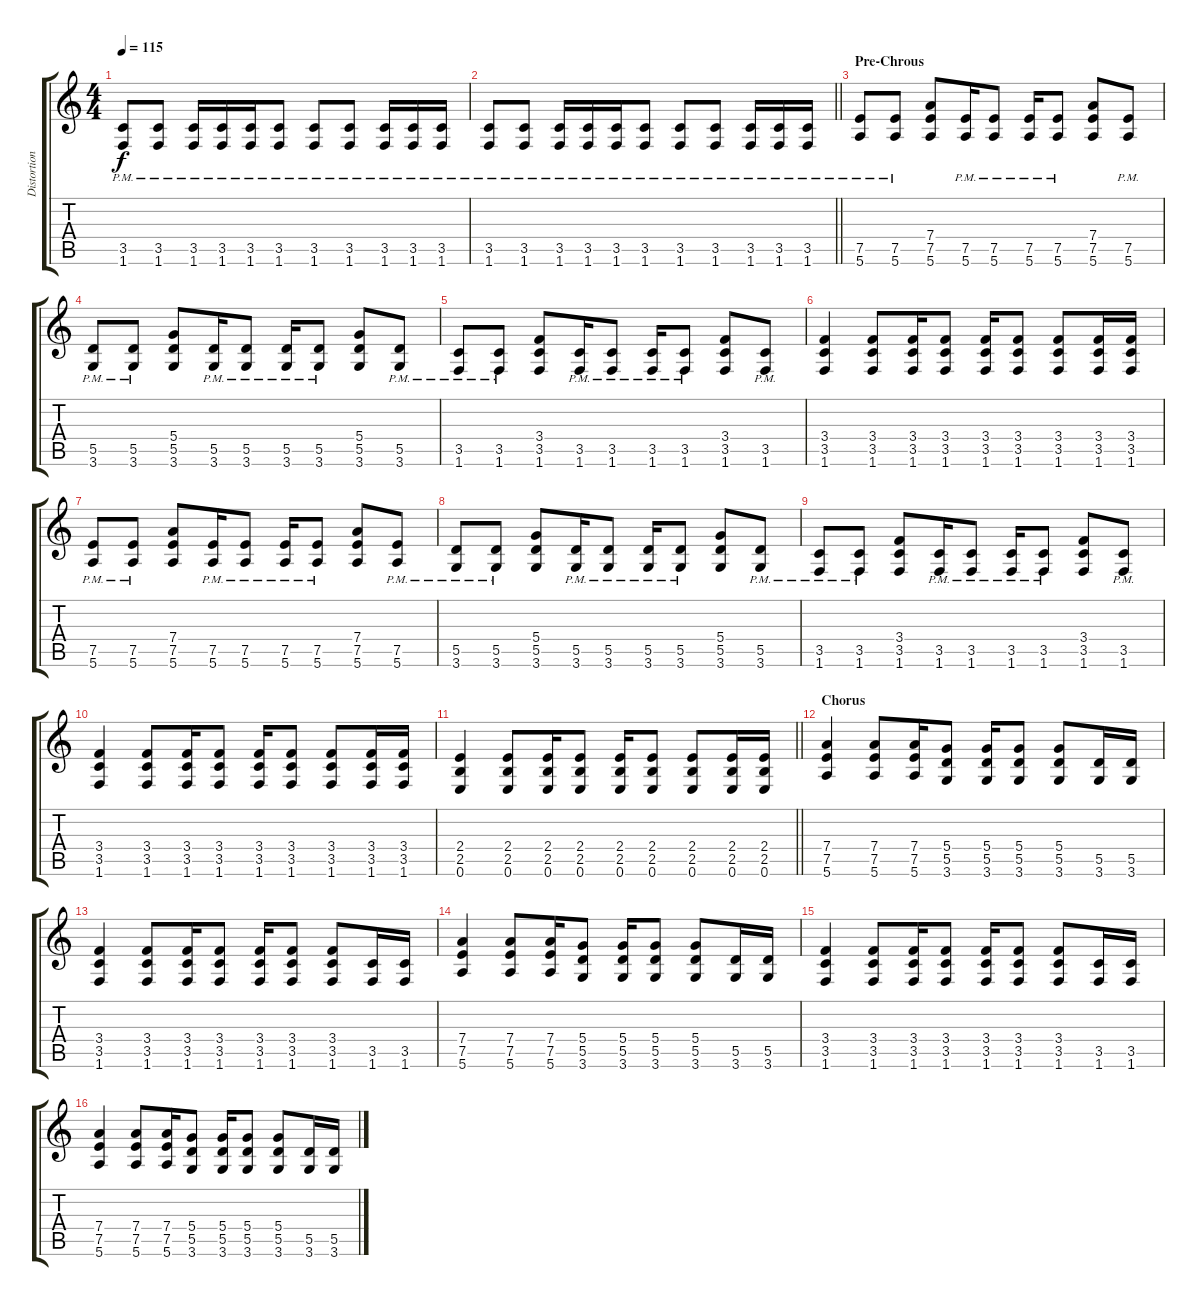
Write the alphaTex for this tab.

\track ("Distortion Grunge" "Distortion") {instrument distortionguitar}
\staff {score tabs}
\tuning (E4 B3 G3 D3 A2 E2) {hide}
\ts (4 4)
\tempo 115
\clef g2
\ks c
(3.5{pm} 1.6{pm}).8{dy f} (3.5{pm} 1.6{pm}).8 (3.5{pm} 1.6{pm}).16 (3.5{pm} 1.6{pm}).16 (3.5{pm} 1.6{pm}).16 (3.5{pm} 1.6{pm}).8 (3.5{pm} 1.6{pm}).8 (3.5{pm} 1.6{pm}).8 (3.5{pm} 1.6{pm}).16 (3.5{pm} 1.6{pm}).16 (3.5{pm} 1.6{pm}).16 |
\barLineRight lightlight
(3.5{pm} 1.6{pm}).8 (3.5{pm} 1.6{pm}).8 (3.5{pm} 1.6{pm}).16 (3.5{pm} 1.6{pm}).16 (3.5{pm} 1.6{pm}).16 (3.5{pm} 1.6{pm}).8 (3.5{pm} 1.6{pm}).8 (3.5{pm} 1.6{pm}).8 (3.5{pm} 1.6{pm}).16 (3.5{pm} 1.6{pm}).16 (3.5{pm} 1.6{pm}).16 |
\section ("" "Pre-Chrous ")
(7.5{pm} 5.6{pm}).8 (7.5{pm} 5.6{pm}).8 (7.4 7.5 5.6).8 (7.5{pm} 5.6{pm}).16 (7.5{pm} 5.6{pm}).8 (7.5{pm} 5.6{pm}).16 (7.5{pm} 5.6{pm}).8 (7.4 7.5 5.6).8 (7.5{pm} 5.6{pm}).8 |
(5.5{pm} 3.6{pm}).8 (5.5{pm} 3.6{pm}).8 (5.4 5.5 3.6).8 (5.5{pm} 3.6{pm}).16 (5.5{pm} 3.6{pm}).8 (5.5{pm} 3.6{pm}).16 (5.5{pm} 3.6{pm}).8 (5.4 5.5 3.6).8 (5.5{pm} 3.6{pm}).8 |
(3.5{pm} 1.6{pm}).8 (3.5{pm} 1.6{pm}).8 (3.4 3.5 1.6).8 (3.5{pm} 1.6{pm}).16 (3.5{pm} 1.6{pm}).8 (3.5{pm} 1.6{pm}).16 (3.5{pm} 1.6{pm}).8 (3.4 3.5 1.6).8 (3.5{pm} 1.6{pm}).8 |
(3.4 3.5 1.6).4 (3.4 3.5 1.6).8 (3.4 3.5 1.6).16 (3.4 3.5 1.6).8 (3.4 3.5 1.6).16 (3.4 3.5 1.6).8 (3.4 3.5 1.6).8 (3.4 3.5 1.6).16 (3.4 3.5 1.6).16 |
(7.5{pm} 5.6{pm}).8 (7.5{pm} 5.6{pm}).8 (7.4 7.5 5.6).8 (7.5{pm} 5.6{pm}).16 (7.5{pm} 5.6{pm}).8 (7.5{pm} 5.6{pm}).16 (7.5{pm} 5.6{pm}).8 (7.4 7.5 5.6).8 (7.5{pm} 5.6{pm}).8 |
(5.5{pm} 3.6{pm}).8 (5.5{pm} 3.6{pm}).8 (5.4 5.5 3.6).8 (5.5{pm} 3.6{pm}).16 (5.5{pm} 3.6{pm}).8 (5.5{pm} 3.6{pm}).16 (5.5{pm} 3.6{pm}).8 (5.4 5.5 3.6).8 (5.5{pm} 3.6{pm}).8 |
(3.5{pm} 1.6{pm}).8 (3.5{pm} 1.6{pm}).8 (3.4 3.5 1.6).8 (3.5{pm} 1.6{pm}).16 (3.5{pm} 1.6{pm}).8 (3.5{pm} 1.6{pm}).16 (3.5{pm} 1.6{pm}).8 (3.4 3.5 1.6).8 (3.5{pm} 1.6{pm}).8 |
(3.4 3.5 1.6).4 (3.4 3.5 1.6).8 (3.4 3.5 1.6).16 (3.4 3.5 1.6).8 (3.4 3.5 1.6).16 (3.4 3.5 1.6).8 (3.4 3.5 1.6).8 (3.4 3.5 1.6).16 (3.4 3.5 1.6).16 |
\barLineRight lightlight
(2.4 2.5 0.6).4 (2.4 2.5 0.6).8 (2.4 2.5 0.6).16 (2.4 2.5 0.6).8 (2.4 2.5 0.6).16 (2.4 2.5 0.6).8 (2.4 2.5 0.6).8 (2.4 2.5 0.6).16 (2.4 2.5 0.6).16 |
\section ("" "Chorus ")
(7.4 7.5 5.6).4 (7.4 7.5 5.6).8 (7.4 7.5 5.6).16 (5.4 5.5 3.6).8 (5.4 5.5 3.6).16 (5.4 5.5 3.6).8 (5.4 5.5 3.6).8 (5.5 3.6).16 (5.5 3.6).16 |
(3.4 3.5 1.6).4 (3.4 3.5 1.6).8 (3.4 3.5 1.6).16 (3.4 3.5 1.6).8 (3.4 3.5 1.6).16 (3.4 3.5 1.6).8 (3.4 3.5 1.6).8 (3.5 1.6).16 (3.5 1.6).16 |
(7.4 7.5 5.6).4 (7.4 7.5 5.6).8 (7.4 7.5 5.6).16 (5.4 5.5 3.6).8 (5.4 5.5 3.6).16 (5.4 5.5 3.6).8 (5.4 5.5 3.6).8 (5.5 3.6).16 (5.5 3.6).16 |
(3.4 3.5 1.6).4 (3.4 3.5 1.6).8 (3.4 3.5 1.6).16 (3.4 3.5 1.6).8 (3.4 3.5 1.6).16 (3.4 3.5 1.6).8 (3.4 3.5 1.6).8 (3.5 1.6).16 (3.5 1.6).16 |
(7.4 7.5 5.6).4 (7.4 7.5 5.6).8 (7.4 7.5 5.6).16 (5.4 5.5 3.6).8 (5.4 5.5 3.6).16 (5.4 5.5 3.6).8 (5.4 5.5 3.6).8 (5.5 3.6).16 (5.5 3.6).16
